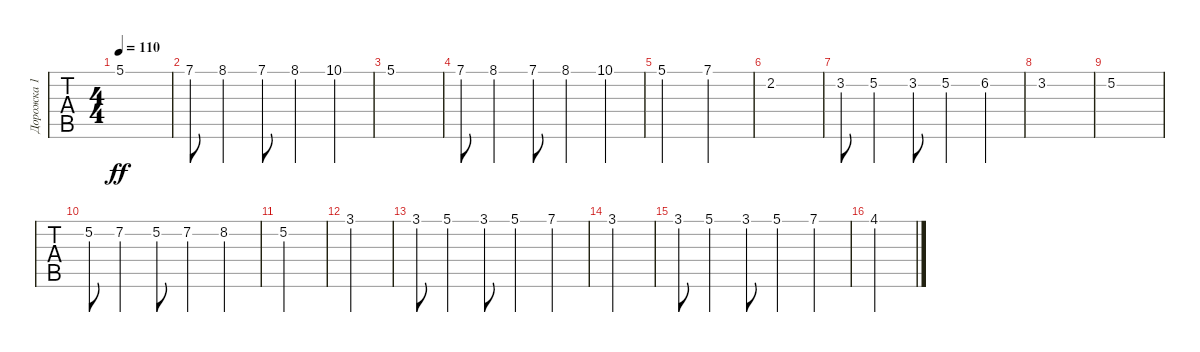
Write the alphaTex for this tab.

\track ("Дорожка 1" "Дорожка 1") {instrument acousticguitarsteel}
\staff {tabs}
\tuning (E4 B3 G3 D3 A2 E2) {hide}
\ts (4 4)
\tempo 110
\clef g2
\ks c
5.1.1{dy ff} |
7.1.8 8.1.4 7.1.8 8.1.4 10.1.4 |
5.1.1 |
7.1.8 8.1.4 7.1.8 8.1.4 10.1.4 |
5.1.2 7.1.2 |
2.2.1 |
3.2.8 5.2.4 3.2.8 5.2.4 6.2.4 |
3.2.1 |
5.2.1 |
5.2.8 7.2.4 5.2.8 7.2.4 8.2.4 |
5.2.2 |
3.1.2 |
3.1.8 5.1.4 3.1.8 5.1.4 7.1.4 |
3.1.2 |
3.1.8 5.1.4 3.1.8 5.1.4 7.1.4 |
4.1.2
